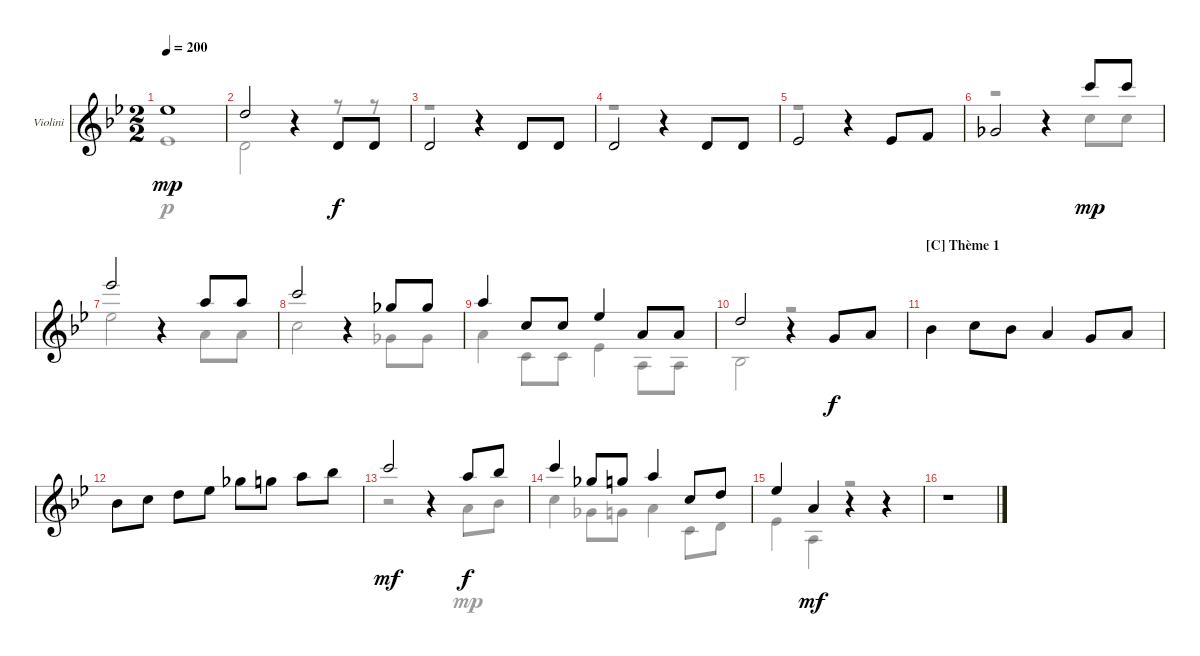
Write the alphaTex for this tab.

\defaultSystemsLayout 4
\bracketExtendMode groupsimilarinstruments
\multiBarRest
\firstSystemTrackNameOrientation horizontal
\otherSystemsTrackNameOrientation horizontal
\track ("Violino" "Violini") {multiBarRest instrument violin}
\staff {score}
\tuning (E5 A4 D4 G3)
\voice
\ts (2 2)
\tempo 200
\clef g2
\ks gminor
20.4.1{dy mp} |
19.4.2 r.4 0.3.8{dy f} 0.3.8 |
0.3.2 r.4 0.3.8 0.3.8 |
0.3.2 r.4 0.3.8 0.3.8 |
1.3.2 r.4 1.3.8 3.3.8 |
4.3.2 r.4 8.1.8{dy mp} 8.1.8 |
11.1.2 r.4 5.1.8 5.1.8 |
8.1.2 r.4 2.1.8 2.1.8 |
5.1.4 3.2.8 3.2.8 6.2.4 0.2.8 0.2.8 |
5.2.2 r.4 5.3.8{dy f} 0.2.8 |
\section ("C" "Thème 1")
8.3.4 10.3.8 8.3.8 0.2.4 5.3.8 0.2.8 |
1.2.8 3.2.8 5.2.8 6.2.8 2.1.8 3.1.8 5.1.8 6.1.8 |
8.1.2{dy mf} r.4 12.2.8{dy f} 13.2.8 |
8.1.4 2.1.8 3.1.8 5.1.4 3.2.8 5.2.8 |
6.2.4 0.2.4{dy mf} r.4 r.4 |
r.1
\voice
\clef g2
\ottava regular
\simile none
\ks gminor
1.3.1{dy p} |
0.3.2 r.4 r.8 r.8 |
r.1 |
r.1 |
r.1 |
r.2 r.4 10.3.8 10.3.8 |
13.3.2 r.4 0.2.8 0.2.8 |
3.2.2 r.4 4.3.8 4.3.8 |
0.2.4 5.4.8 5.4.8 8.4.4 2.4.8 2.4.8 |
3.4.2 r.2 |
|
|
r.2 r.4 14.4.8{dy mp} 15.4.8 |
10.3.4 11.4.8 5.3.8 0.2.4 5.4.8 0.3.8 |
8.4.4 2.4.4 r.2 |
